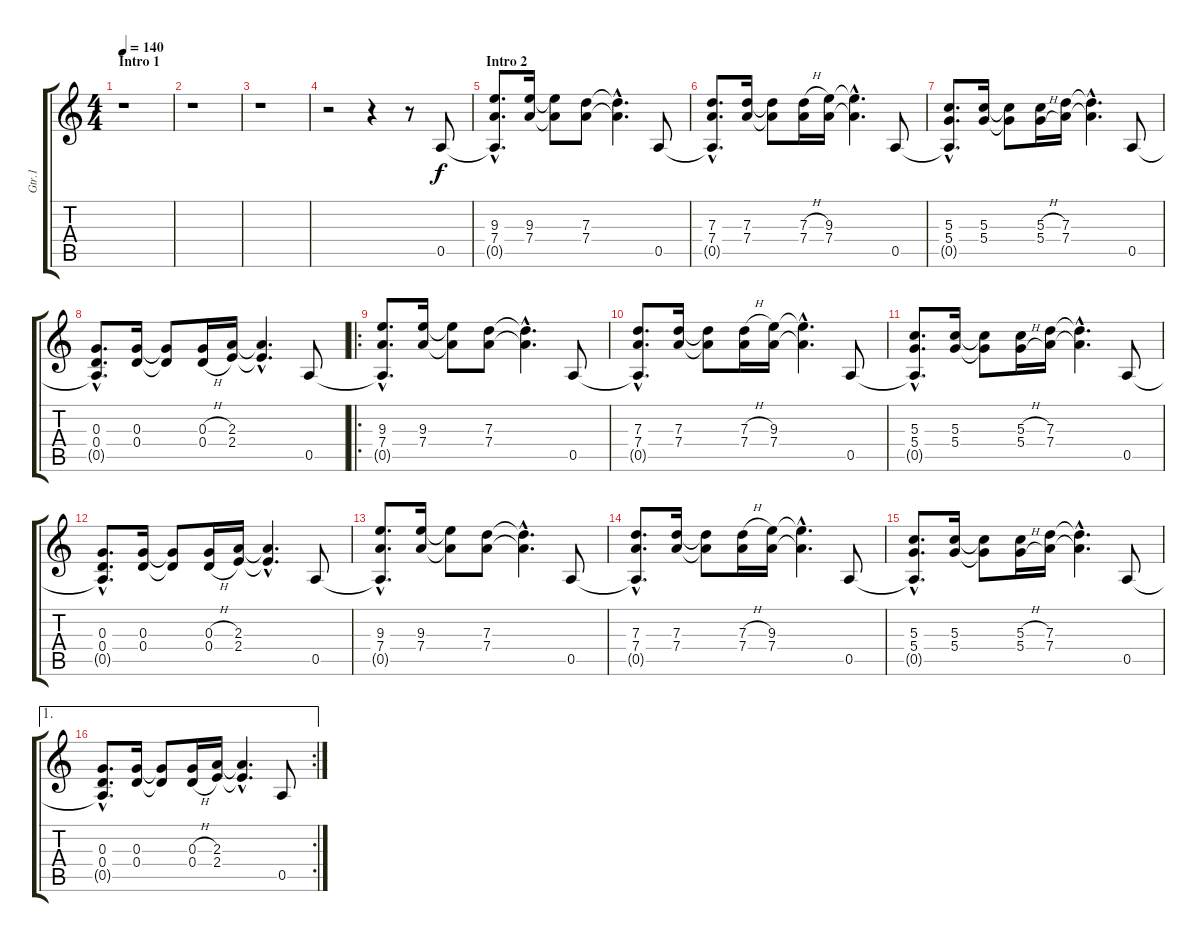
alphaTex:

\track ("Gtr.1" "Gtr.1") {instrument distortionguitar}
\staff {score tabs}
\tuning (E4 B3 G3 D3 A2 E2) {hide}
\ts (4 4)
\section ("" "Intro 1")
\tempo 140
\clef g2
\ks c
r.1{dy f instrument distortionguitar} |
r.1 |
r.1 |
r.2 r.4 r.8 0.5.8 |
\section ("" "Intro 2")
(9.3{hac} 7.4{hac} 0.5{hac t}).8{d} (9.3 7.4).16 (9.3{t} 7.4{t}).8 (7.3 7.4).8 (7.3{hac t} 7.4{hac t}).4{d} 0.5.8 |
(7.3{hac} 7.4{hac} 0.5{hac t}).8{d} (7.3 7.4).16 (7.3{t} 7.4{t}).8 (7.3{h} 7.4).16 (9.3 7.4).16 (9.3{hac t} 7.4{hac t}).4{d} 0.5.8 |
(5.3{hac} 5.4{hac} 0.5{hac t}).8{d} (5.3 5.4).16 (5.3{t} 5.4{t}).8 (5.3{h} 5.4{h}).16 (7.3 7.4).16 (7.3{hac t} 7.4{hac t}).4{d} 0.5.8 |
(0.3{hac} 0.4{hac} 0.5{hac t}).8{d} (0.3 0.4).16 (0.3{t} 0.4{t}).8 (0.3{h} 0.4{h}).16 (2.3 2.4).16 (2.3{hac t} 2.4{hac t}).4{d} 0.5.8 |
\ro
(9.3{hac} 7.4{hac} 0.5{hac t}).8{d} (9.3 7.4).16 (9.3{t} 7.4{t}).8 (7.3 7.4).8 (7.3{hac t} 7.4{hac t}).4{d} 0.5.8 |
(7.3{hac} 7.4{hac} 0.5{hac t}).8{d} (7.3 7.4).16 (7.3{t} 7.4{t}).8 (7.3{h} 7.4).16 (9.3 7.4).16 (9.3{hac t} 7.4{hac t}).4{d} 0.5.8 |
(5.3{hac} 5.4{hac} 0.5{hac t}).8{d} (5.3 5.4).16 (5.3{t} 5.4{t}).8 (5.3{h} 5.4{h}).16 (7.3 7.4).16 (7.3{hac t} 7.4{hac t}).4{d} 0.5.8 |
(0.3{hac} 0.4{hac} 0.5{hac t}).8{d} (0.3 0.4).16 (0.3{t} 0.4{t}).8 (0.3{h} 0.4{h}).16 (2.3 2.4).16 (2.3{hac t} 2.4{hac t}).4{d} 0.5.8 |
(9.3{hac} 7.4{hac} 0.5{hac t}).8{d} (9.3 7.4).16 (9.3{t} 7.4{t}).8 (7.3 7.4).8 (7.3{hac t} 7.4{hac t}).4{d} 0.5.8 |
(7.3{hac} 7.4{hac} 0.5{hac t}).8{d} (7.3 7.4).16 (7.3{t} 7.4{t}).8 (7.3{h} 7.4).16 (9.3 7.4).16 (9.3{hac t} 7.4{hac t}).4{d} 0.5.8 |
(5.3{hac} 5.4{hac} 0.5{hac t}).8{d} (5.3 5.4).16 (5.3{t} 5.4{t}).8 (5.3{h} 5.4{h}).16 (7.3 7.4).16 (7.3{hac t} 7.4{hac t}).4{d} 0.5.8 |
\ae 1
\rc 2
(0.3{hac} 0.4{hac} 0.5{hac t}).8{d} (0.3 0.4).16 (0.3{t} 0.4{t}).8 (0.3{h} 0.4{h}).16 (2.3 2.4).16 (2.3{hac t} 2.4{hac t}).4{d} 0.5.8
